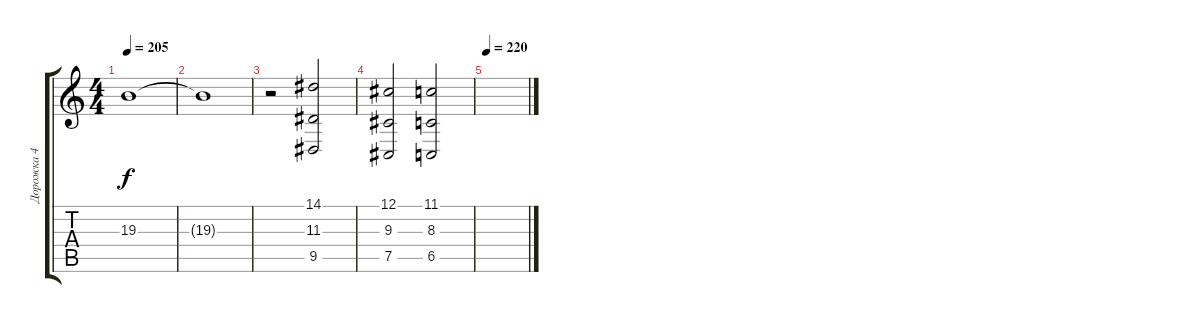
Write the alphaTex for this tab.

\track ("Дорожка 4" "Дорожка 4") {instrument tremolostrings}
\staff {score tabs}
\tuning (Db4 Ab3 E3 B2 Gb2 Db2) {hide}
\ts (4 4)
\tempo 205
\clef g2
\ks c
19.3{t}.1{dy f} |
19.3{t}.1 |
r.2 (14.1 11.3 9.5).2 |
(12.1 9.3 7.5).2 (11.1 8.3 6.5).2 |
\tempo 220
